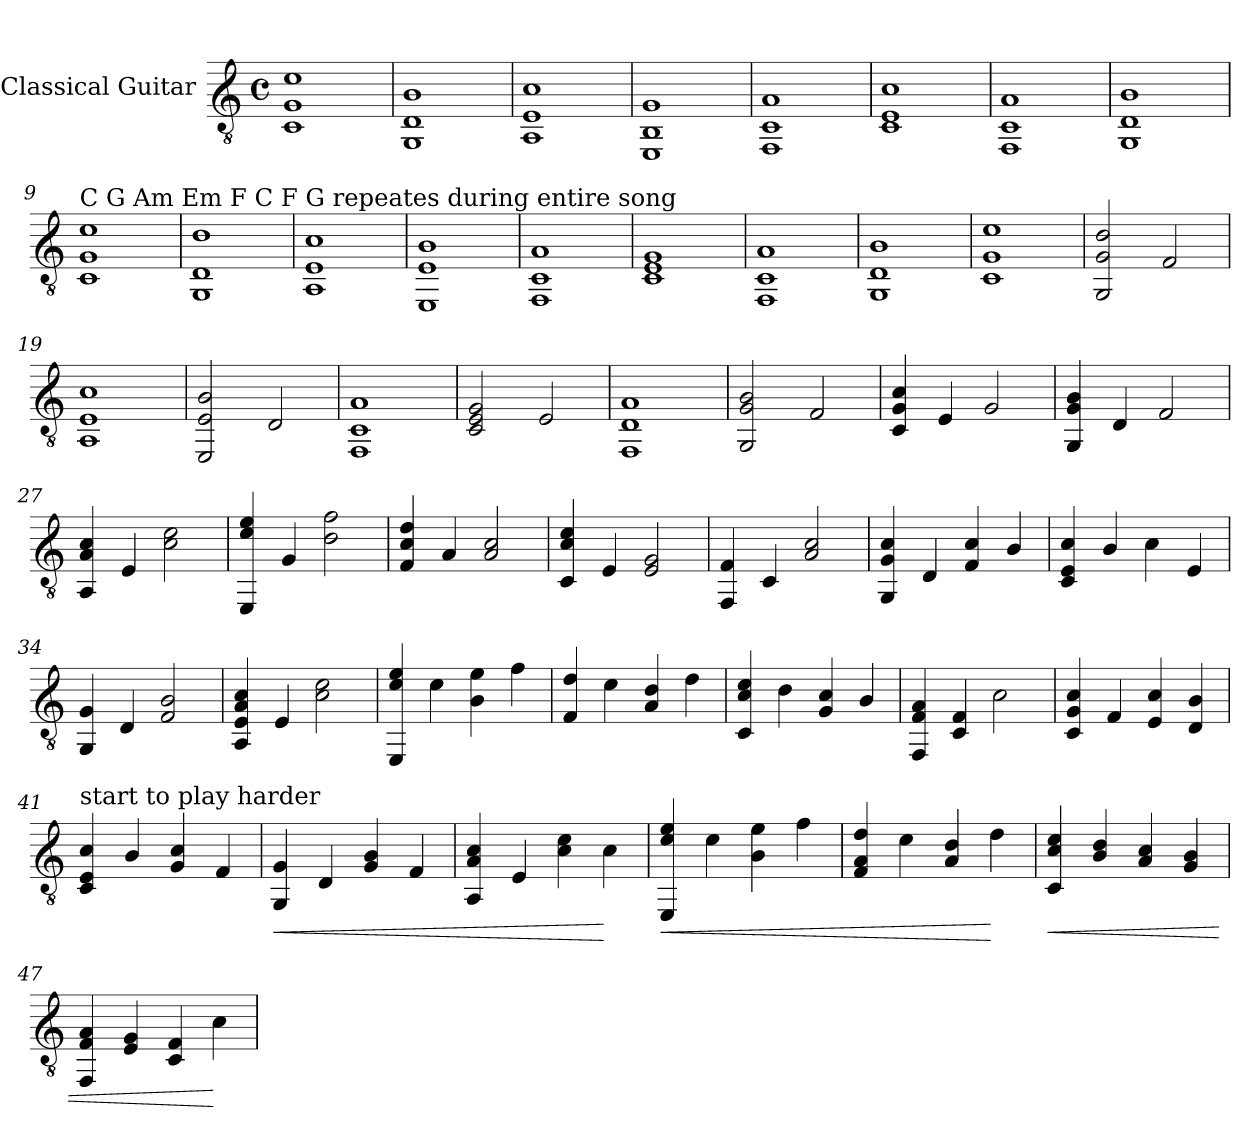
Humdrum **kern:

**kern	**dynam
*part1	*part1
*staff1	*staff1
*I"Classical Guitar	*
*I'Guit.	*
*stria6	*
*clefGv2	*
*k[]	*
*M4/4	*
*met(c)	*
*MM145	*
=1	=1
1e 1G 1C	.
=2	=2
1GG 1D 1B	.
=3	=3
1c 1E 1AA	.
=4	=4
1G 1EE 1BB	.
=5	=5
1A 1C 1FF	.
=6	=6
1c 1C 1E	.
=7	=7
1A 1C 1FF	.
=8	=8
1GG 1B 1D	.
=9	=9
!LO:TX:a:t=C G Am Em F C F G repeates during entire song	!
1e 1G 1C	.
=10	=10
1GG 1d 1D	.
=11	=11
1c 1E 1AA	.
=12	=12
1EE 1B 1E	.
=13	=13
1A 1C 1FF	.
=14	=14
1C 1E 1G	.
=15	=15
1A 1C 1FF	.
=16	=16
1GG 1D 1B	.
=17	=17
1e 1G 1C	.
=18	=18
2d 2G 2GG	.
2F	.
=19	=19
1c 1E 1AA	.
=20	=20
2B 2E 2EE	.
2D	.
=21	=21
1A 1FF 1C	.
=22	=22
2C 2E 2G	.
2E	.
=23	=23
1A 1D 1FF	.
=24	=24
2G 2GG 2B	.
2F	.
=25	=25
4G 4C 4c	.
4E	.
2G	.
=26	=26
4GG 4G 4B	.
4D	.
2F	.
=27	=27
4AA 4A 4c	.
4E	.
2c 2e	.
=28	=28
4EE 4g 4e	.
4G	.
2d 2a	.
=29	=29
4f 4F 4c	.
4A	.
2c 2A	.
=30	=30
4c 4C 4e	.
4E	.
2G 2E	.
=31	=31
4F 4FF	.
4C	.
2A 2c	.
=32	=32
4c 4GG 4G	.
4D	.
4F 4c	.
4B	.
=33	=33
4c 4C 4E	.
4B	.
4c	.
4E	.
=34	=34
4G 4GG	.
4D	.
2B 2F	.
=35	=35
4c 4E 4AA 4A	.
4E	.
2c 2e	.
=36	=36
4EE 4g 4e	.
4e	.
4g 4B	.
4a	.
=37	=37
4f 4F	.
4e	.
4d 4A	.
4f	.
=38	=38
4c 4C 4e	.
4d	.
4c 4G	.
4B	.
=39	=39
4FF 4F 4A	.
4F 4C	.
2c	.
=40	=40
4c 4G 4C	.
4F	.
4E 4c	.
4D 4B	.
=41	=41
!LO:TX:a:t=start to play harder	!
4c 4C 4E	.
4B	.
4c 4G	.
4F	.
=42	=42
!	!LO:HP:b
4G 4GG	<
4D	.
4G 4B	.
4F	.
=43	=43
4A 4AA 4c	.
4E	.
4c 4e	.
4c	[
=44	=44
!	!LO:HP:b
4EE 4g 4e	<
4e	.
4g 4B	.
4a	.
=45	=45
4f 4F 4A	.
4e	.
4d 4A	.
4f	[
=46	=46
!	!LO:HP:b
4c 4C 4e	<
4d 4B	.
4A 4c	.
4G 4B	.
=47	=47
4F 4FF 4A	.
4E 4G	.
4F 4C	.
4c	[
=	=
*-	*-
